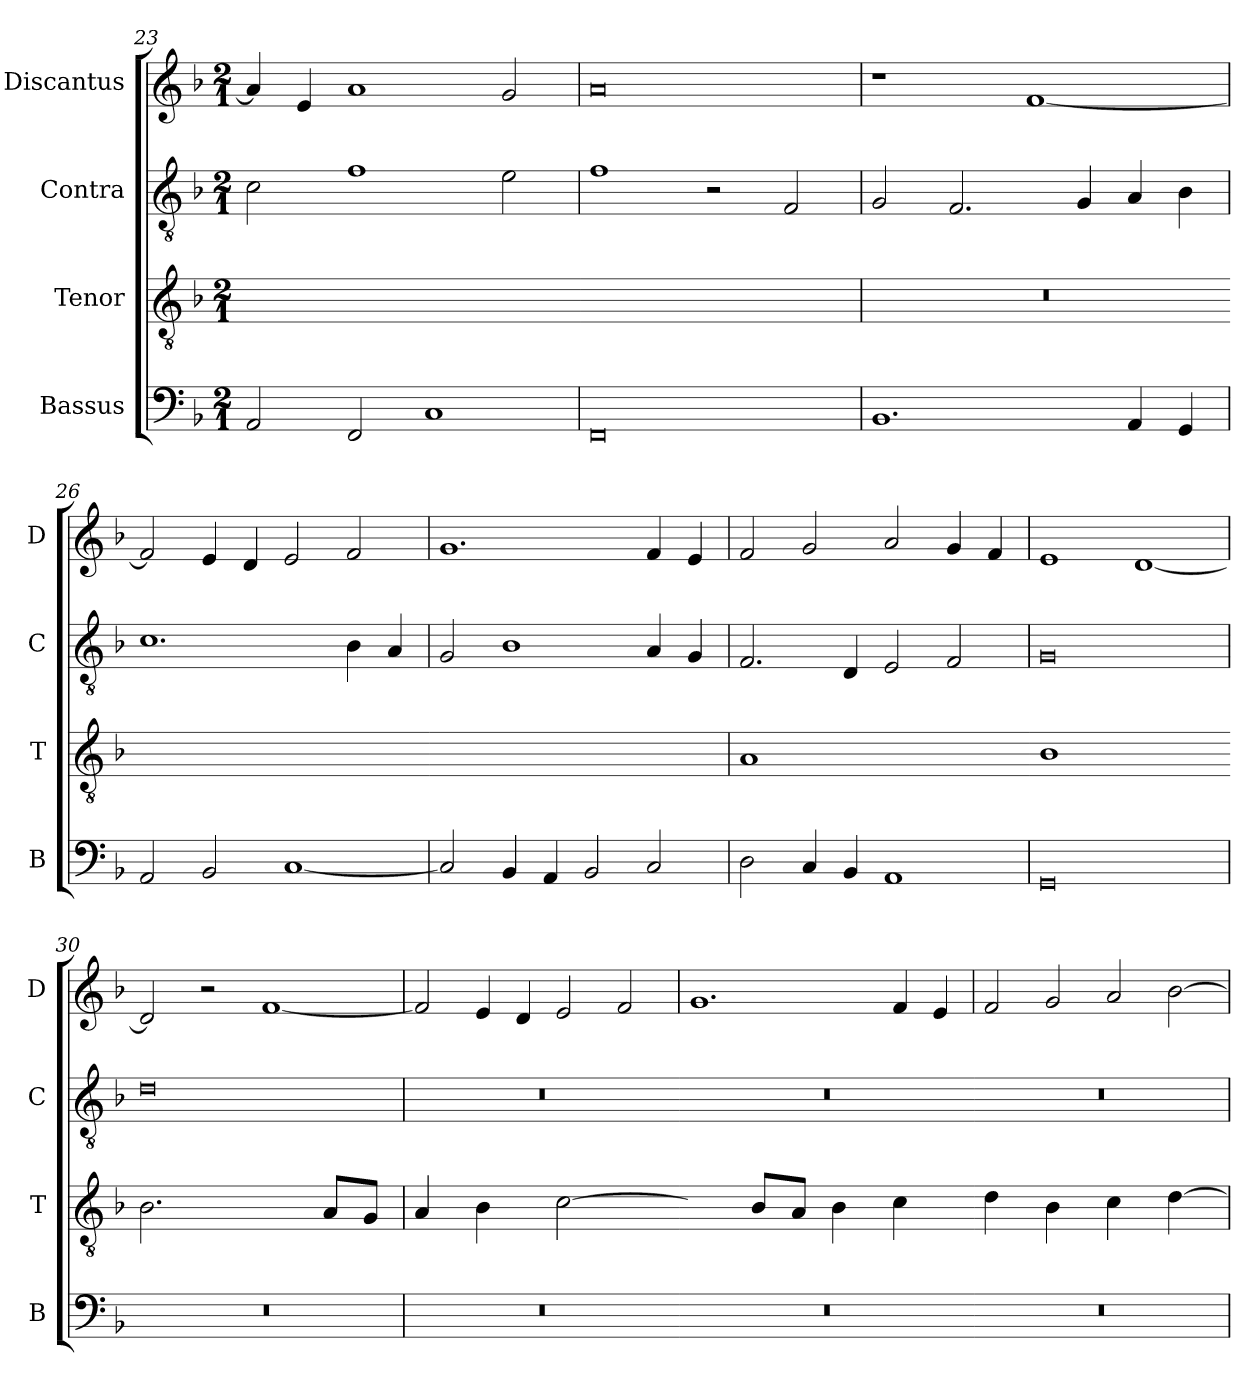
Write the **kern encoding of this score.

**kern	**kern	**kern	**kern
*part4	*part3	*part2	*part1
*staff4	*staff3	*staff2	*staff1
*I"Bassus	*I"Tenor	*I"Contra	*I"Discantus
*I'B	*I'T	*I'C	*I'D
*clefF4	*clefGv2	*clefGv2	*clefG2
*k[b-]	*k[b-]	*k[b-]	*k[b-]
*M2/1	*M2/1	*M2/1	*M2/1
=23	=23	=23	=23
!	!LO:N:vis=1	!	!
2AA/	0cyy_	2c\	4a/]
.	.	.	4e/
2FF/	.	1f	1a
1C	.	.	.
.	.	2e\	2g/
=24	=24-	=24	=24
!	!LO:N:vis=1	!	!
0FF	0cyy]	1f	0a
.	.	2r	.
.	.	2F/	.
=25	=25	=25	=25
!	!LO:N:vis=1	!	!
1.BB-	0r	2G/	1r
.	.	2.F/	.
.	.	.	[1f
.	.	4G/	.
4AA/	.	4A/	.
4GG/	.	4B-\	.
=26	=26-	=26	=26
!	!LO:N:vis=1	!	!
2AA/	0ryy	1.c	2f/]
2BB-/	.	.	4e/
.	.	.	4d/
[1C	.	.	2e/
.	.	4B-\	2f/
.	.	4A/	.
=27	=27-	=27	=27
!	!LO:N:vis=1	!	!
2C/]	0ryy	2G/	1.g
4BB-/	.	1B-	.
4AA/	.	.	.
2BB-/	.	.	.
2C/	.	4A/	4f/
.	.	4G/	4e/
=28	=28	=28	=28
!	!LO:N:vis=1	!	!
2D\	0A	2.F/	2f/
4C/	.	.	2g/
4BB-/	.	4D/	.
1AA	.	2E/	2a/
.	.	2F/	4g/
.	.	.	4f/
=29	=29-	=29	=29
!	!LO:N:vis=1	!	!
0GG	0B-	0G	1e
.	.	.	[1d
=30	=30-	=30	=30
!	!LO:N:vis=2.	!	!
0r	1.B-	0d	2d/]
.	.	.	2r
.	.	.	[1f
!	!LO:N:vis=8	!	!
.	4A/L	.	.
!	!LO:N:vis=8	!	!
.	4G/J	.	.
=31	=31	=31	=31
!	!LO:N:vis=4	!	!
0r	2A/	0r	2f/]
!	!LO:N:vis=4	!	!
.	2B-\	.	4e/
.	.	.	4d/
!	!LO:N:vis=2	!	!
.	[1c	.	2e/
.	.	.	2f/
=32	=32-	=32	=32
!	!LO:N:vis=4	!	!
0r	2c\yy]	0r	1.g
!	!LO:N:vis=8	!	!
.	4B-\L	.	.
!	!LO:N:vis=8	!	!
.	4A/J	.	.
!	!LO:N:vis=4	!	!
.	2B-\	.	.
!	!LO:N:vis=4	!	!
.	2c\	.	4f/
.	.	.	4e/
=33	=33-	=33	=33
!	!LO:N:vis=4	!	!
0r	2d\	0r	2f/
!	!LO:N:vis=4	!	!
.	2B-\	.	2g/
!	!LO:N:vis=4	!	!
.	2c\	.	2a/
!	!LO:N:vis=4	!	!
.	[2d\	.	[2b-\
=	=	=	=
*-	*-	*-	*-
